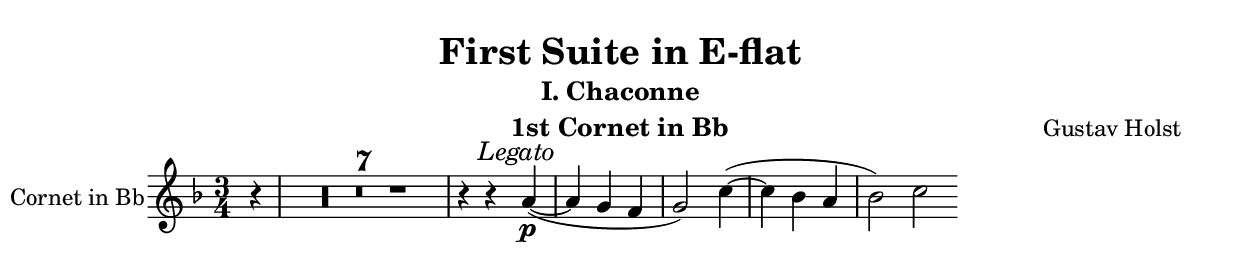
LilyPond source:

\version "2.18.2"

\header {
  title = "First Suite in E-flat"
  subtitle = "I. Chaconne"
  instrument = "1st Cornet in Bb"
  composer = "Gustav Holst"
}

global = {
  \key f \major
  \time 3/4
}

cornetBb = \relative c'' {
  \global
  \transposition bes
  % Music follows here.
  \compressFullBarRests
  \partial 4 r4
  R2.*7
  r4 r4 \mark \markup {\italic \smaller "Legato"} a4-\p ~ ( 
  a g f
  g2) c4~ (
  c bes a
  bes2) c
}

\score {
  \new Staff \with {
    instrumentName = "Cornet in Bb"
  } \cornetBb
  \layout { }
  \midi {
    \tempo 4=100
  }
}
